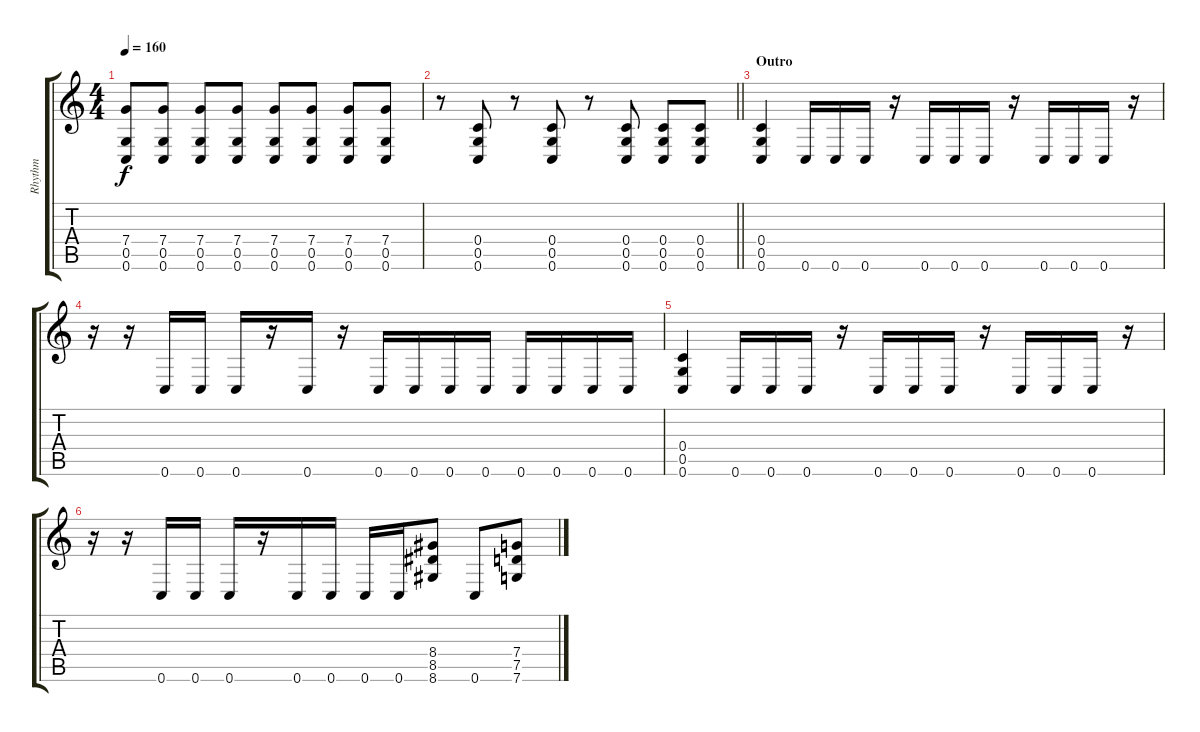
\track ("Rhythm" "Rhythm") {instrument distortionguitar}
\staff {score tabs}
\tuning (D4 A3 F3 C3 G2 C2) {hide}
\ts (4 4)
\tempo 160
\clef g2
\ks c
(7.4 0.5 0.6).8{dy f} (7.4 0.5 0.6).8 (7.4 0.5 0.6).8 (7.4 0.5 0.6).8 (7.4 0.5 0.6).8 (7.4 0.5 0.6).8 (7.4 0.5 0.6).8 (7.4 0.5 0.6).8 |
\barLineRight lightlight
r.8 (0.4 0.5 0.6).8 r.8 (0.4 0.5 0.6).8 r.8 (0.4 0.5 0.6).8 (0.4 0.5 0.6).8 (0.4 0.5 0.6).8 |
\section ("" "Outro")
(0.4 0.5 0.6).4 0.6.16 0.6.16 0.6.16 r.16 0.6.16 0.6.16 0.6.16 r.16 0.6.16 0.6.16 0.6.16 r.16 |
r.16 r.16 0.6.16 0.6.16 0.6.16 r.16 0.6.16 r.16 0.6.16 0.6.16 0.6.16 0.6.16 0.6.16 0.6.16 0.6.16 0.6.16 |
(0.4 0.5 0.6).4 0.6.16 0.6.16 0.6.16 r.16 0.6.16 0.6.16 0.6.16 r.16 0.6.16 0.6.16 0.6.16 r.16 |
r.16 r.16 0.6.16 0.6.16 0.6.16 r.16 0.6.16 0.6.16 0.6.16 0.6.16 (8.4 8.5 8.6).8 0.6.8 (7.4 7.5 7.6).8
